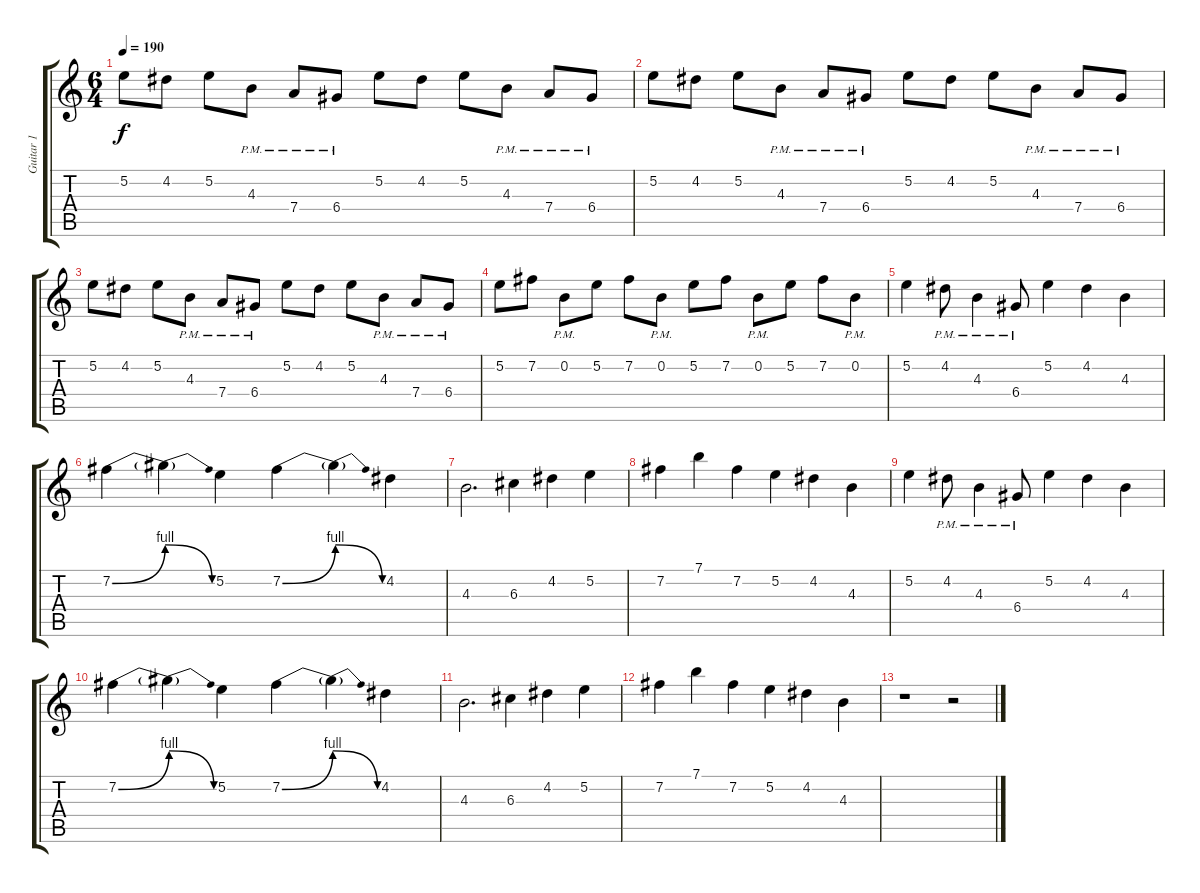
\track ("Guitar 1" "Guitar 1") {instrument acousticguitarsteel}
\staff {score tabs}
\tuning (E4 B3 G3 D3 A2 E2) {hide}
\ts (6 4)
\tempo 190
\clef g2
\ks c
5.2.8{dy f instrument acousticguitarsteel} 4.2.8 5.2.8 4.3{pm}.8 7.4{pm}.8 6.4{pm}.8 5.2.8 4.2.8 5.2.8 4.3{pm}.8 7.4{pm}.8 6.4{pm}.8 |
5.2.8 4.2.8 5.2.8 4.3{pm}.8 7.4{pm}.8 6.4{pm}.8 5.2.8 4.2.8 5.2.8 4.3{pm}.8 7.4{pm}.8 6.4{pm}.8 |
5.2.8 4.2.8 5.2.8 4.3{pm}.8 7.4{pm}.8 6.4{pm}.8 5.2.8 4.2.8 5.2.8 4.3{pm}.8 7.4{pm}.8 6.4{pm}.8 |
5.2.8 7.2.8 0.2{pm}.8 5.2.8 7.2.8 0.2{pm}.8 5.2.8 7.2.8 0.2{pm}.8 5.2.8 7.2.8 0.2{pm}.8 |
5.2.4 4.2{pm}.8 4.3{pm}.4 6.4{pm}.8 5.2.4 4.2.4 4.3.4 |
7.2{be (bend 0 0 60 4)}.4 7.2{be (release 0 4 60 0) t}.4 5.2.4 7.2{be (bend 0 0 60 4)}.4 7.2{be (release 0 4 60 0) t}.4 4.2.4 |
4.3.2{d} 6.3.4 4.2.4 5.2.4 |
7.2.4 7.1.4 7.2.4 5.2.4 4.2.4 4.3.4 |
5.2.4 4.2{pm}.8 4.3{pm}.4 6.4{pm}.8 5.2.4 4.2.4 4.3.4 |
7.2{be (bend 0 0 60 4)}.4 7.2{be (release 0 4 60 0) t}.4 5.2.4 7.2{be (bend 0 0 60 4)}.4 7.2{be (release 0 4 60 0) t}.4 4.2.4 |
4.3.2{d} 6.3.4 4.2.4 5.2.4 |
7.2.4 7.1.4 7.2.4 5.2.4 4.2.4 4.3.4 |
r.1 r.2
